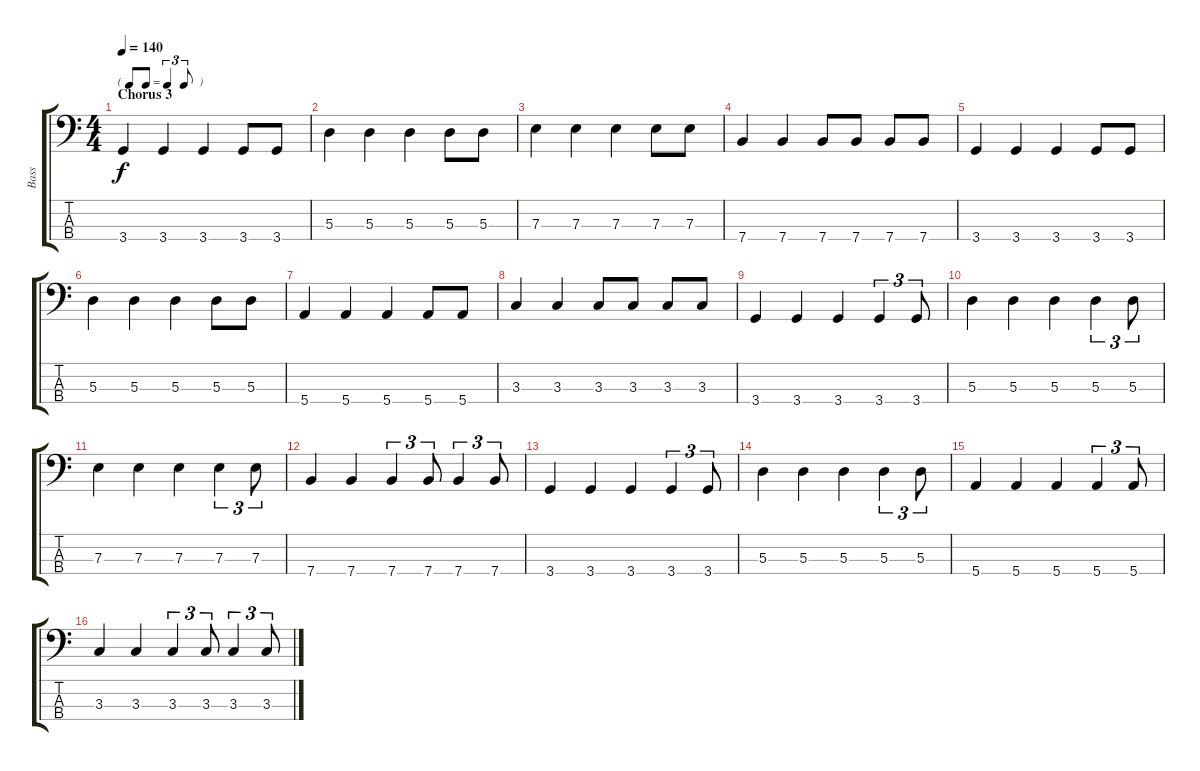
\track ("Bass" "Bass") {instrument electricbassfinger}
\staff {score tabs}
\tuning (G2 D2 A1 E1) {hide}
\ts (4 4)
\tf triplet8th
\section ("" "Chorus 3")
\tempo 140
\clef f4
\ks c
3.4.4{dy f} 3.4.4 3.4.4 3.4.8 3.4.8 |
5.3.4 5.3.4 5.3.4 5.3.8 5.3.8 |
7.3.4 7.3.4 7.3.4 7.3.8 7.3.8 |
7.4.4 7.4.4 7.4.8 7.4.8 7.4.8 7.4.8 |
3.4.4 3.4.4 3.4.4 3.4.8 3.4.8 |
5.3.4 5.3.4 5.3.4 5.3.8 5.3.8 |
5.4.4 5.4.4 5.4.4 5.4.8 5.4.8 |
3.3.4 3.3.4 3.3.8 3.3.8 3.3.8 3.3.8 |
3.4.4 3.4.4 3.4.4 3.4.4{tu (3 2)} 3.4.8{tu (3 2)} |
5.3.4 5.3.4 5.3.4 5.3.4{tu (3 2)} 5.3.8{tu (3 2)} |
7.3.4 7.3.4 7.3.4 7.3.4{tu (3 2)} 7.3.8{tu (3 2)} |
7.4.4 7.4.4 7.4.4{tu (3 2)} 7.4.8{tu (3 2)} 7.4.4{tu (3 2)} 7.4.8{tu (3 2)} |
3.4.4 3.4.4 3.4.4 3.4.4{tu (3 2)} 3.4.8{tu (3 2)} |
5.3.4 5.3.4 5.3.4 5.3.4{tu (3 2)} 5.3.8{tu (3 2)} |
5.4.4 5.4.4 5.4.4 5.4.4{tu (3 2)} 5.4.8{tu (3 2)} |
3.3.4 3.3.4 3.3.4{tu (3 2)} 3.3.8{tu (3 2)} 3.3.4{tu (3 2)} 3.3.8{tu (3 2)}
